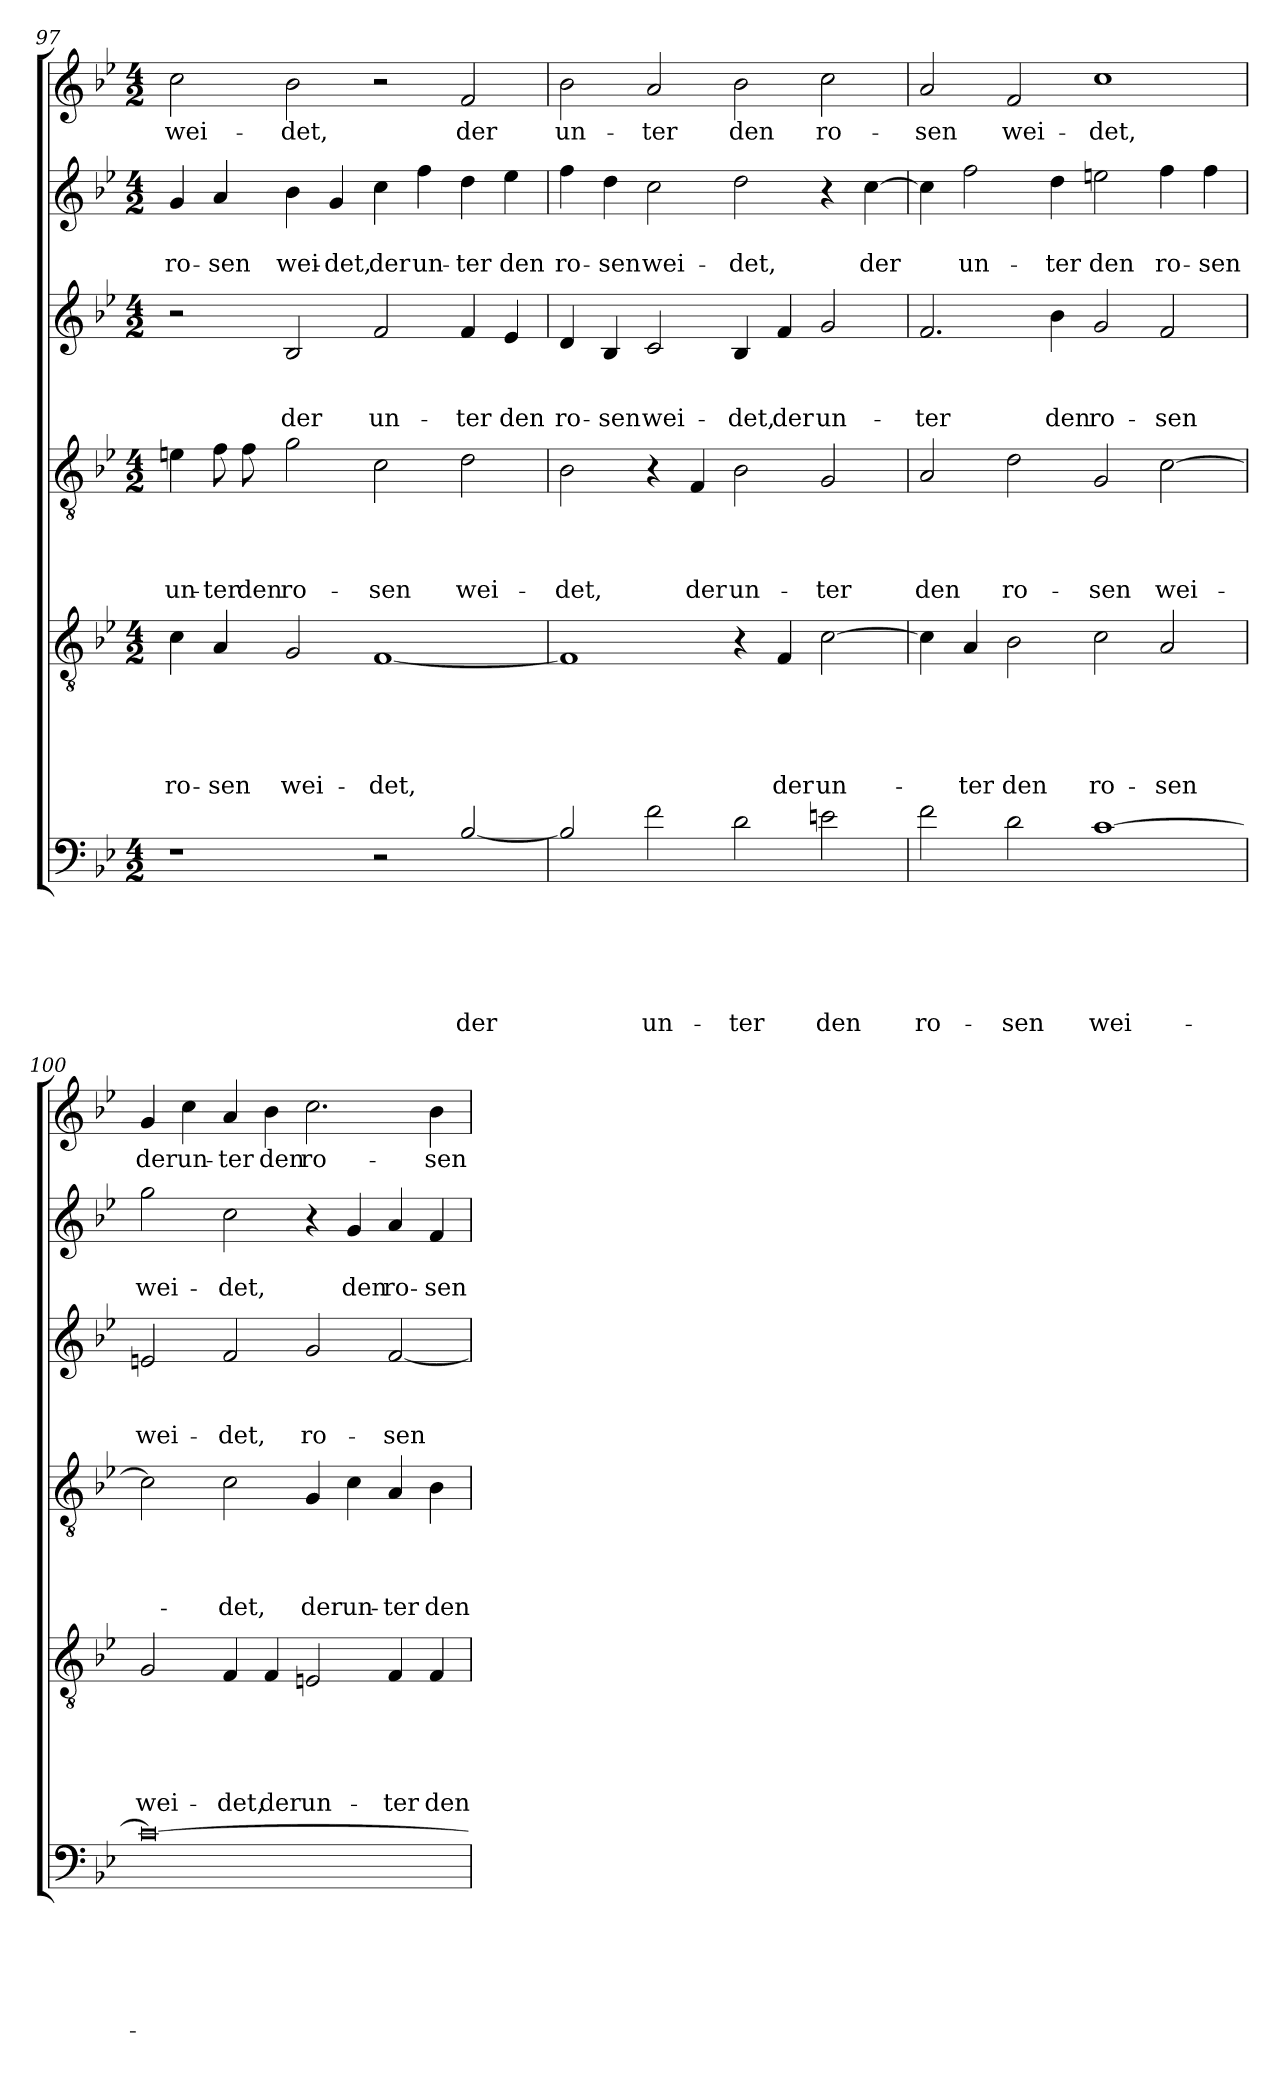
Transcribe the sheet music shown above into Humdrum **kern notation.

**kern	**text	**text	**text	**text	**text	**text	**kern	**text	**text	**text	**text	**text	**kern	**text	**text	**text	**text	**kern	**text	**text	**text	**kern	**text	**text	**kern	**text
*part6	*part6	*part6	*part6	*part6	*part6	*part6	*part5	*part5	*part5	*part5	*part5	*part5	*part4	*part4	*part4	*part4	*part4	*part3	*part3	*part3	*part3	*part2	*part2	*part2	*part1	*part1
*staff6	*staff6	*staff6	*staff6	*staff6	*staff6	*staff6	*staff5	*staff5	*staff5	*staff5	*staff5	*staff5	*staff4	*staff4	*staff4	*staff4	*staff4	*staff3	*staff3	*staff3	*staff3	*staff2	*staff2	*staff2	*staff1	*staff1
!!LO:PB:g=z
*clefF4	*	*	*	*	*	*	*clefGv2	*	*	*	*	*	*clefGv2	*	*	*	*	*clefG2	*	*	*	*clefG2	*	*	*clefG2	*
*ITrd8c14	*	*	*	*	*	*	*	*	*	*	*	*	*	*	*	*	*	*	*	*	*	*	*	*	*	*
*k[b-e-]	*	*	*	*	*	*	*k[b-e-]	*	*	*	*	*	*k[b-e-]	*	*	*	*	*k[b-e-]	*	*	*	*k[b-e-]	*	*	*k[b-e-]	*
*B-:	*	*	*	*	*	*	*B-:	*	*	*	*	*	*B-:	*	*	*	*	*B-:	*	*	*	*B-:	*	*	*B-:	*
*M4/2	*	*	*	*	*	*	*M4/2	*	*	*	*	*	*M4/2	*	*	*	*	*M4/2	*	*	*	*M4/2	*	*	*M4/2	*
=97	=97	=97	=97	=97	=97	=97	=97	=97	=97	=97	=97	=97	=97	=97	=97	=97	=97	=97	=97	=97	=97	=97	=97	=97	=97	=97
!	!	!	!	!	!	!	!	!	!	!	!	!LO:LY:b	!	!	!	!	!LO:LY:b	!	!	!	!	!	!	!LO:LY:b	!	!LO:LY:b
1r	.	.	.	.	.	.	4c\	.	.	.	.	ro-	4en\	.	.	.	un-	2r	.	.	.	4g/	.	ro-	2cc\	wei-
!	!	!	!	!	!	!	!	!	!	!	!	!LO:LY:b	!	!	!	!	!LO:LY:b	!	!	!	!	!	!	!LO:LY:b	!	!
.	.	.	.	.	.	.	4A/	.	.	.	.	-sen	8f\	.	.	.	-ter	.	.	.	.	4a/	.	-sen	.	.
!	!	!	!	!	!	!	!	!	!	!	!	!	!	!	!	!	!LO:LY:b	!	!	!	!	!	!	!	!	!
.	.	.	.	.	.	.	.	.	.	.	.	.	8f\	.	.	.	den	.	.	.	.	.	.	.	.	.
!	!	!	!	!	!	!	!	!	!	!	!	!LO:LY:b	!	!	!	!	!LO:LY:b	!	!	!	!LO:LY:b	!	!	!LO:LY:b	!	!LO:LY:b
.	.	.	.	.	.	.	2G/	.	.	.	.	wei-	2g\	.	.	.	ro-	2B-/	.	.	der	4b-\	.	wei-	2b-\	-det,
!	!	!	!	!	!	!	!	!	!	!	!	!	!	!	!	!	!	!	!	!	!	!	!	!LO:LY:b	!	!
.	.	.	.	.	.	.	.	.	.	.	.	.	.	.	.	.	.	.	.	.	.	4g/	.	-det,	.	.
!	!	!	!	!	!	!	!	!	!	!	!	!LO:LY:b	!	!	!	!	!LO:LY:b	!	!	!	!LO:LY:b	!	!	!LO:LY:b	!	!
2r	.	.	.	.	.	.	[1F	.	.	.	.	-det,	2c\	.	.	.	-sen	2f/	.	.	un-	4cc\	.	der	2r	.
!	!	!	!	!	!	!	!	!	!	!	!	!	!	!	!	!	!	!	!	!	!	!	!	!LO:LY:b	!	!
.	.	.	.	.	.	.	.	.	.	.	.	.	.	.	.	.	.	.	.	.	.	4ff\	.	un-	.	.
!	!	!	!	!	!	!LO:LY:b	!	!	!	!	!	!	!	!	!	!	!LO:LY:b	!	!	!	!LO:LY:b	!	!	!LO:LY:b	!	!LO:LY:b
[2BB-/	.	.	.	.	.	der	.	.	.	.	.	.	2d\	.	.	.	wei-	4f/	.	.	-ter	4dd\	.	-ter	2f/	der
!	!	!	!	!	!	!	!	!	!	!	!	!	!	!	!	!	!	!	!	!	!LO:LY:b	!	!	!LO:LY:b	!	!
.	.	.	.	.	.	.	.	.	.	.	.	.	.	.	.	.	.	4e-/	.	.	den	4ee-\	.	den	.	.
=98	=98	=98	=98	=98	=98	=98	=98	=98	=98	=98	=98	=98	=98	=98	=98	=98	=98	=98	=98	=98	=98	=98	=98	=98	=98	=98
!	!	!	!	!	!	!	!	!	!	!	!	!	!	!	!	!	!LO:LY:b	!	!	!	!LO:LY:b	!	!	!LO:LY:b	!	!LO:LY:b
2BB-/]	.	.	.	.	.	.	1F]	.	.	.	.	.	2B-\	.	.	.	-det,	4d/	.	.	ro-	4ff\	.	ro-	2b-\	un-
!	!	!	!	!	!	!	!	!	!	!	!	!	!	!	!	!	!	!	!	!	!LO:LY:b	!	!	!LO:LY:b	!	!
.	.	.	.	.	.	.	.	.	.	.	.	.	.	.	.	.	.	4B-/	.	.	-sen	4dd\	.	-sen	.	.
!	!	!	!	!	!	!LO:LY:b	!	!	!	!	!	!	!	!	!	!	!	!	!	!	!LO:LY:b	!	!	!LO:LY:b	!	!LO:LY:b
2F\	.	.	.	.	.	un-	.	.	.	.	.	.	4r	.	.	.	.	2c/	.	.	wei-	2cc\	.	wei-	2a/	-ter
!	!	!	!	!	!	!	!	!	!	!	!	!	!	!	!	!	!LO:LY:b	!	!	!	!	!	!	!	!	!
.	.	.	.	.	.	.	.	.	.	.	.	.	4F/	.	.	.	der	.	.	.	.	.	.	.	.	.
!	!	!	!	!	!	!LO:LY:b	!	!	!	!	!	!	!	!	!	!	!LO:LY:b	!	!	!	!LO:LY:b	!	!	!LO:LY:b	!	!LO:LY:b
2D\	.	.	.	.	.	-ter	4r	.	.	.	.	.	2B-\	.	.	.	un-	4B-/	.	.	-det,	2dd\	.	-det,	2b-\	den
!	!	!	!	!	!	!	!	!	!	!	!	!LO:LY:b	!	!	!	!	!	!	!	!	!LO:LY:b	!	!	!	!	!
.	.	.	.	.	.	.	4F/	.	.	.	.	der	.	.	.	.	.	4f/	.	.	der	.	.	.	.	.
!	!	!	!	!	!	!LO:LY:b	!	!	!	!	!	!LO:LY:b	!	!	!	!	!LO:LY:b	!	!	!	!LO:LY:b	!	!	!	!	!LO:LY:b
2En\	.	.	.	.	.	den	[2c\	.	.	.	.	un-	2G/	.	.	.	-ter	2g/	.	.	un-	4r	.	.	2cc\	ro-
!	!	!	!	!	!	!	!	!	!	!	!	!	!	!	!	!	!	!	!	!	!	!	!	!LO:LY:b	!	!
.	.	.	.	.	.	.	.	.	.	.	.	.	.	.	.	.	.	.	.	.	.	[4cc\	.	der	.	.
=99	=99	=99	=99	=99	=99	=99	=99	=99	=99	=99	=99	=99	=99	=99	=99	=99	=99	=99	=99	=99	=99	=99	=99	=99	=99	=99
!	!	!	!	!	!	!LO:LY:b	!	!	!	!	!	!	!	!	!	!	!LO:LY:b	!	!	!	!LO:LY:b	!	!	!	!	!LO:LY:b
2F\	.	.	.	.	.	ro-	4c\]	.	.	.	.	.	2A/	.	.	.	den	2.f/	.	.	-ter	4cc\]	.	.	2a/	-sen
!	!	!	!	!	!	!	!	!	!	!	!	!LO:LY:b	!	!	!	!	!	!	!	!	!	!	!	!LO:LY:b	!	!
.	.	.	.	.	.	.	4A/	.	.	.	.	-ter	.	.	.	.	.	.	.	.	.	2ff\	.	un-	.	.
!	!	!	!	!	!	!LO:LY:b	!	!	!	!	!	!LO:LY:b	!	!	!	!	!LO:LY:b	!	!	!	!	!	!	!	!	!LO:LY:b
2D\	.	.	.	.	.	-sen	2B-\	.	.	.	.	den	2d\	.	.	.	ro-	.	.	.	.	.	.	.	2f/	wei-
!	!	!	!	!	!	!	!	!	!	!	!	!	!	!	!	!	!	!	!	!	!LO:LY:b	!	!	!LO:LY:b	!	!
.	.	.	.	.	.	.	.	.	.	.	.	.	.	.	.	.	.	4b-\	.	.	den	4dd\	.	-ter	.	.
!	!	!	!	!	!	!LO:LY:b	!	!	!	!	!	!LO:LY:b	!	!	!	!	!LO:LY:b	!	!	!	!LO:LY:b	!	!	!LO:LY:b	!	!LO:LY:b
[1C	.	.	.	.	.	wei-	2c\	.	.	.	.	ro-	2G/	.	.	.	-sen	2g/	.	.	ro-	2een\	.	den	1cc	-det,
!	!	!	!	!	!	!	!	!	!	!	!	!LO:LY:b	!	!	!	!	!LO:LY:b	!	!	!	!LO:LY:b	!	!	!LO:LY:b	!	!
.	.	.	.	.	.	.	2A/	.	.	.	.	-sen	[2c\	.	.	.	wei-	2f/	.	.	-sen	4ff\	.	ro-	.	.
!	!	!	!	!	!	!	!	!	!	!	!	!	!	!	!	!	!	!	!	!	!	!	!	!LO:LY:b	!	!
.	.	.	.	.	.	.	.	.	.	.	.	.	.	.	.	.	.	.	.	.	.	4ff\	.	-sen	.	.
!!LO:LB:g=z
=100	=100	=100	=100	=100	=100	=100	=100	=100	=100	=100	=100	=100	=100	=100	=100	=100	=100	=100	=100	=100	=100	=100	=100	=100	=100	=100
!	!	!	!	!	!	!	!	!	!	!	!	!LO:LY:b	!	!	!	!	!	!	!	!	!LO:LY:b	!	!	!LO:LY:b	!	!LO:LY:b
0C_	.	.	.	.	.	.	2G/	.	.	.	.	wei-	2c\]	.	.	.	.	2en/	.	.	wei-	2gg\	.	wei-	4g/	der
!	!	!	!	!	!	!	!	!	!	!	!	!	!	!	!	!	!	!	!	!	!	!	!	!	!	!LO:LY:b
.	.	.	.	.	.	.	.	.	.	.	.	.	.	.	.	.	.	.	.	.	.	.	.	.	4cc\	un-
!	!	!	!	!	!	!	!	!	!	!	!	!LO:LY:b	!	!	!	!	!LO:LY:b	!	!	!	!LO:LY:b	!	!	!LO:LY:b	!	!LO:LY:b
.	.	.	.	.	.	.	4F/	.	.	.	.	-det,	2c\	.	.	.	-det,	2f/	.	.	-det,	2cc\	.	-det,	4a/	-ter
!	!	!	!	!	!	!	!	!	!	!	!	!LO:LY:b	!	!	!	!	!	!	!	!	!	!	!	!	!	!LO:LY:b
.	.	.	.	.	.	.	4F/	.	.	.	.	der	.	.	.	.	.	.	.	.	.	.	.	.	4b-\	den
!	!	!	!	!	!	!	!	!	!	!	!	!LO:LY:b	!	!	!	!	!LO:LY:b	!	!	!	!LO:LY:b	!	!	!	!	!LO:LY:b
.	.	.	.	.	.	.	2En/	.	.	.	.	un-	4G/	.	.	.	der	2g/	.	.	ro-	4r	.	.	2.cc\	ro-
!	!	!	!	!	!	!	!	!	!	!	!	!	!	!	!	!	!LO:LY:b	!	!	!	!	!	!	!LO:LY:b	!	!
.	.	.	.	.	.	.	.	.	.	.	.	.	4c\	.	.	.	un-	.	.	.	.	4g/	.	den	.	.
!	!	!	!	!	!	!	!	!	!	!	!	!LO:LY:b	!	!	!	!	!LO:LY:b	!	!	!	!LO:LY:b	!	!	!LO:LY:b	!	!
.	.	.	.	.	.	.	4F/	.	.	.	.	-ter	4A/	.	.	.	-ter	[2f/	.	.	-sen	4a/	.	ro-	.	.
!	!	!	!	!	!	!	!	!	!	!	!	!LO:LY:b	!	!	!	!	!LO:LY:b	!	!	!	!	!	!	!LO:LY:b	!	!LO:LY:b
.	.	.	.	.	.	.	4F/	.	.	.	.	den	4B-\	.	.	.	den	.	.	.	.	4f/	.	-sen	4b-\	-sen
=	=	=	=	=	=	=	=	=	=	=	=	=	=	=	=	=	=	=	=	=	=	=	=	=	=	=
*-	*-	*-	*-	*-	*-	*-	*-	*-	*-	*-	*-	*-	*-	*-	*-	*-	*-	*-	*-	*-	*-	*-	*-	*-	*-	*-
